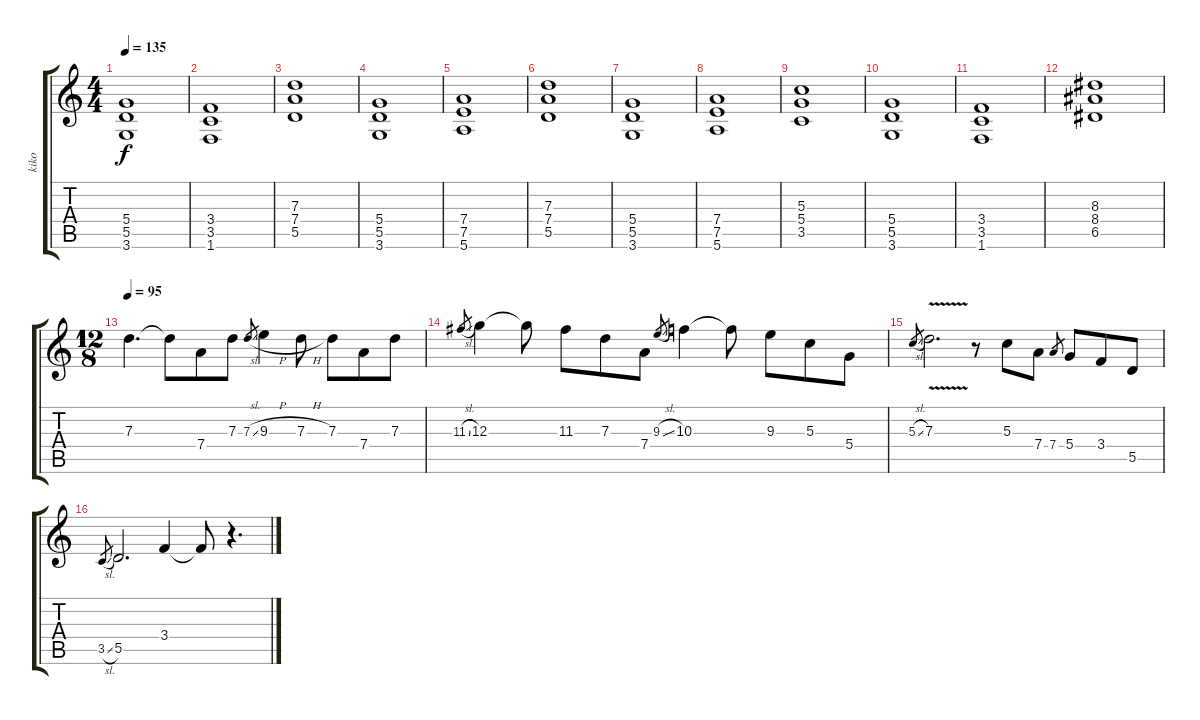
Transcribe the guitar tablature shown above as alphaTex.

\track ("kiko" "kiko") {instrument distortionguitar}
\staff {score tabs}
\tuning (E4 B3 G3 D3 A2 E2) {hide}
\ts (4 4)
\tempo 135
\clef g2
\ks c
(5.4 5.5 3.6).1{dy f} |
(3.4 3.5 1.6).1 |
(7.3 7.4 5.5).1 |
(5.4 5.5 3.6).1 |
(7.4 7.5 5.6).1 |
(7.3 7.4 5.5).1 |
(5.4 5.5 3.6).1 |
(7.4 7.5 5.6).1 |
(5.3 5.4 3.5).1 |
(5.4 5.5 3.6).1 |
(3.4 3.5 1.6).1 |
(8.3 8.4 6.5).1 |
\ts (12 8)
\tempo 95
7.3.4{d volume 12} 7.3{t}.8 7.4.8 7.3.8 7.3{sl}.8{gr} 9.3{h}.4 7.3{h}.8 7.3.8 7.4.8 7.3.8 |
11.3{sl}.8{gr} 12.3.4 12.3{t}.8 11.3.8 7.3.8 7.4.8 9.3{sl}.8{gr} 10.3.4 10.3{t}.8 9.3.8 5.3.8 5.4.8 |
5.3{sl}.8{gr} 7.3{v}.2{d} r.8 5.3.8 7.4.8 7.4.8{gr} 5.4.8 3.4.8 5.5.8 |
3.5{sl}.8{gr} 5.5.2{d} 3.4.4 3.4{t}.8 r.4{d}
